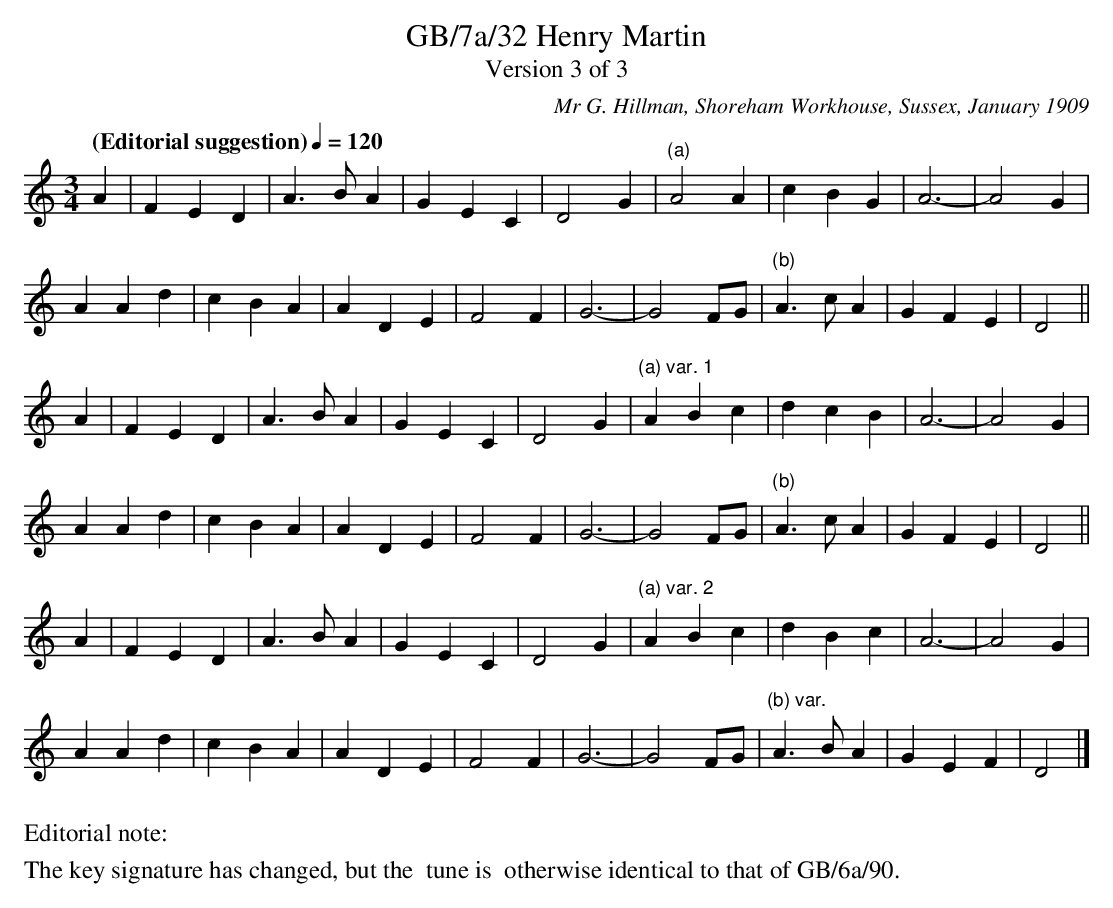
X:1
T:GB/7a/32 Henry Martin
T:Version 3 of 3
C:Mr G. Hillman, Shoreham Workhouse, Sussex, January 1909
L:1/4
Q:"(Editorial suggestion)" 1/4=120
M:3/4
K:Ddor
A | F E D | A3/2 B/ A | G E C | D2 G |"^(a)" A2 A | c B G | A3- | A2 G |
A A d | c B A | A D E | F2 F | G3- | G2 F/G/ |"^(b)" A3/2 c/ A | G F E | D2 ||
A | F E D | A3/2 B/ A | G E C | D2 G |"^(a) var. 1" A B c | d c B | A3- | A2 G |
A A d | c B A | A D E | F2 F | G3- | G2 F/G/ |"^(b)" A3/2 c/ A | G F E | D2 ||
A | F E D | A3/2 B/ A | G E C | D2 G |"^(a) var. 2" A B c | d B c| A3- | A2 G |
A A d | c B A | A D E | F2 F | G3- | G2 F/G/ |"^(b) var." A3/2 B/ A | G E F | D2 |]
